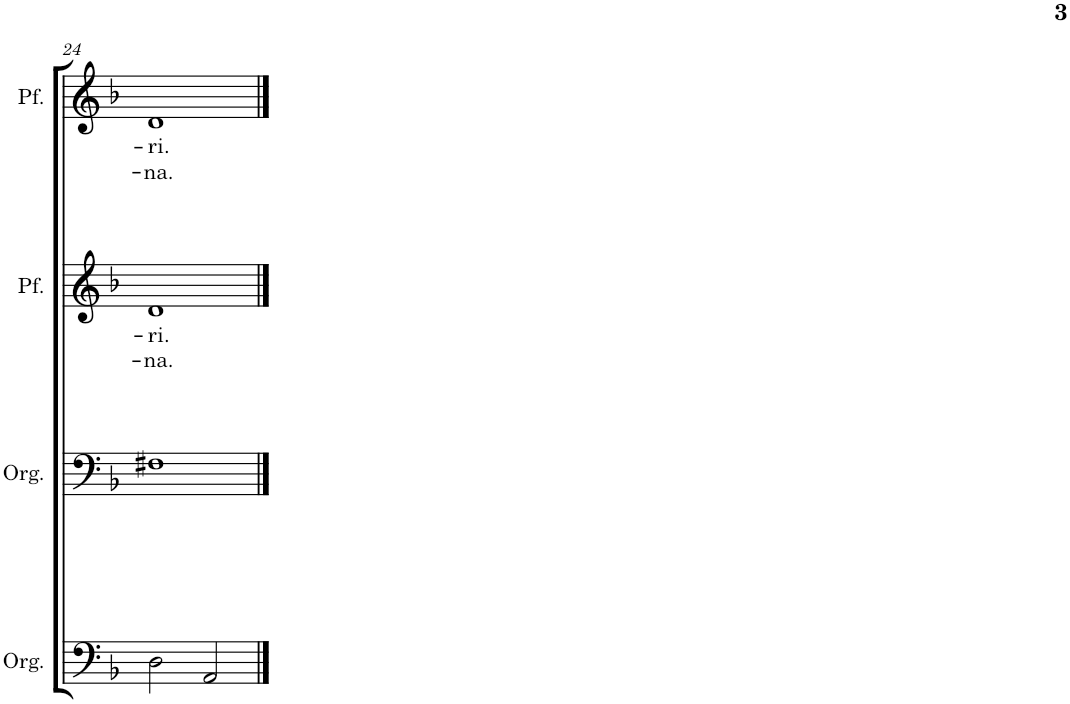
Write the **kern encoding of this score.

**kern	**kern	**kern	**text	**text	**kern	**text	**text
*part4	*part3	*part2	*part2	*part2	*part1	*part1	*part1
*staff4	*staff3	*staff2	*staff2	*staff2	*staff1	*staff1	*staff1
*I"Organo a canne	*I"Organo a canne	*I"contralti bassi	*	*	*I"soprani tenori	*	*
*I'Org.	*I'Org.	*	*	*	*	*	*
!!LO:PB:g=z
*clefF4	*clefF4	*clefG2	*	*	*clefG2	*	*
*k[b-]	*k[b-]	*k[b-]	*	*	*k[b-]	*	*
*M2/2	*M2/2	*M2/2	*	*	*M2/2	*	*
*met(c|)	*met(c|)	*met(c|)	*	*	*met(c|)	*	*
=24	=24	=24	=24	=24	=24	=24	=24
!	!	!	!LO:LY:b	!LO:LY:b	!	!LO:LY:b	!LO:LY:b
2D\	1F#X	1d	-ri.	-na.	1d	-ri.	-na.
2AA/	.	.	.	.	.	.	.
==	==	==	==	==	==	==	==
*-	*-	*-	*-	*-	*-	*-	*-
